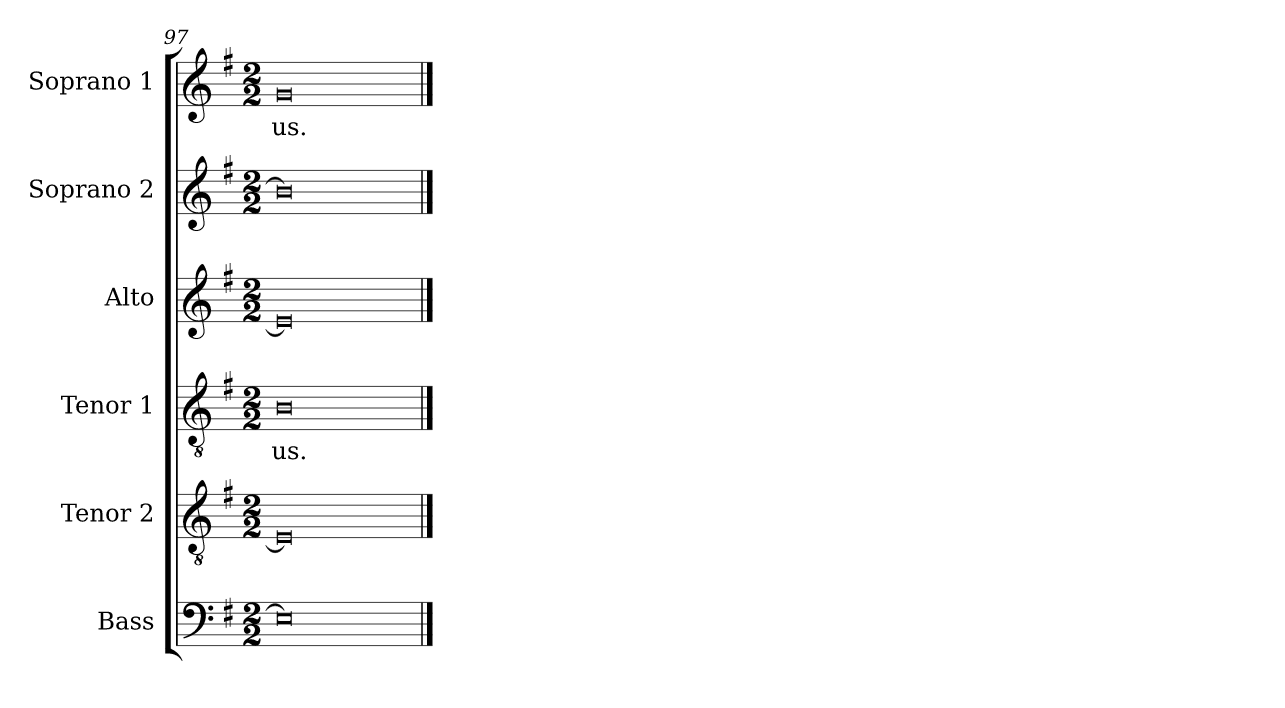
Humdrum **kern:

**kern	**kern	**kern	**text	**kern	**kern	**kern	**text
*part6	*part5	*part4	*part4	*part3	*part2	*part1	*part1
*staff6	*staff5	*staff4	*staff4	*staff3	*staff2	*staff1	*staff1
*I"Bass	*I"Tenor 2	*I"Tenor 1	*	*I"Alto	*I"Soprano 2	*I"Soprano 1	*
*I'B	*I'T2	*I'T1	*	*I'A	*I'S2	*I'S1	*
*clefF4	*clefGv2	*clefGv2	*	*clefG2	*clefG2	*clefG2	*
*	*ITrd7c12	*ITrd7c12	*	*	*	*	*
*k[f#]	*k[f#]	*k[f#]	*	*k[f#]	*k[f#]	*k[f#]	*
*G:	*G:	*G:	*	*G:	*G:	*G:	*
*M2/2	*M2/2	*M2/2	*	*M2/2	*M2/2	*M2/2	*
=97	=97	=97	=97	=97	=97	=97	=97
!	!	!	!LO:LY:b:color=#000000	!	!	!	!
!	!	!	!	!	!	!	!LO:LY:b:color=#000000
0Ei]	0EEi]	0BBi	-us.	0ei]	0bi]	0gi	-us.
==	==	==	==	==	==	==	==
*-	*-	*-	*-	*-	*-	*-	*-
